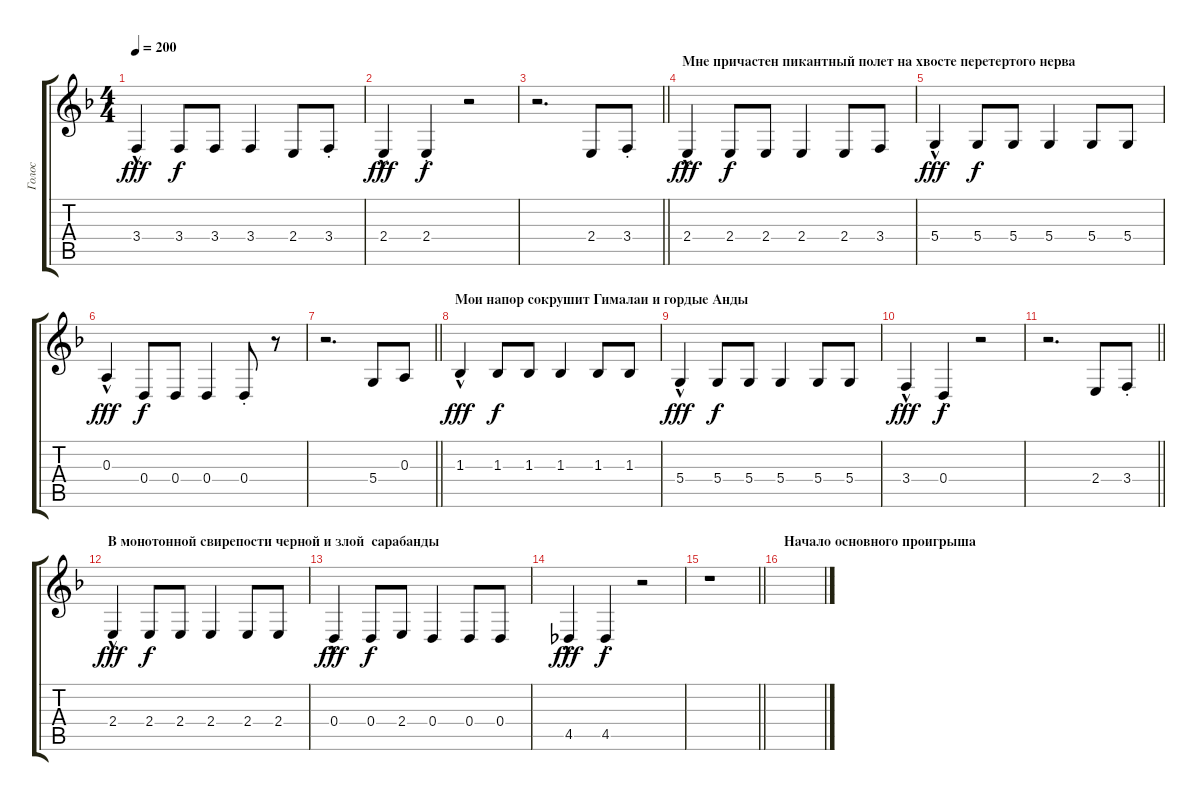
\track ("Голос" "Голос") {mute instrument choiraahs}
\staff {score tabs}
\tuning (E4 B3 A3 D3 A2 D2) {hide}
\ts (4 4)
\tempo 200
\clef g2
\ks f
3.4{hac}.4{dy fff} 3.4.8{dy f} 3.4.8 3.4.4 2.4.8 3.4{st}.8 |
2.4{hac}.4{dy fff} 2.4{st}.4{dy f} r.2 |
\barLineRight lightlight
r.2{d} 2.4.8 3.4{st}.8 |
\section ("" "Мне причастен пикантный полет на хвосте перетертого нерва")
2.4{hac}.4{dy fff} 2.4.8{dy f} 2.4.8 2.4.4 2.4.8 3.4.8 |
5.4{hac}.4{dy fff} 5.4.8{dy f} 5.4.8 5.4.4 5.4.8 5.4.8 |
0.3{hac}.4{dy fff} 0.4.8{dy f} 0.4.8 0.4.4 0.4{st}.8 r.8 |
\barLineRight lightlight
r.2{d} 5.4.8 0.3.8 |
\section ("" "Мои напор сокрушит Гималаи и гордые Анды")
1.3{hac}.4{dy fff} 1.3.8{dy f} 1.3.8 1.3.4 1.3.8 1.3.8 |
5.4{hac}.4{dy fff} 5.4.8{dy f} 5.4.8 5.4.4 5.4.8 5.4.8 |
3.4{hac}.4{dy fff} 0.4{st}.4{dy f} r.2 |
\barLineRight lightlight
r.2{d} 2.4.8 3.4{st}.8 |
\section ("" "В монотонной свирепости черной и злой  сарабанды")
2.4{hac}.4{dy fff} 2.4.8{dy f} 2.4.8 2.4.4 2.4.8 2.4.8 |
0.4{hac}.4{dy fff} 0.4.8{dy f} 2.4.8 0.4.4 0.4.8 0.4.8 |
4.5{hac}.4{dy fff} 4.5{st}.4{dy f} r.2 |
\barLineRight lightlight
r.1 |
\section ("" "Начало основного проигрыша")
